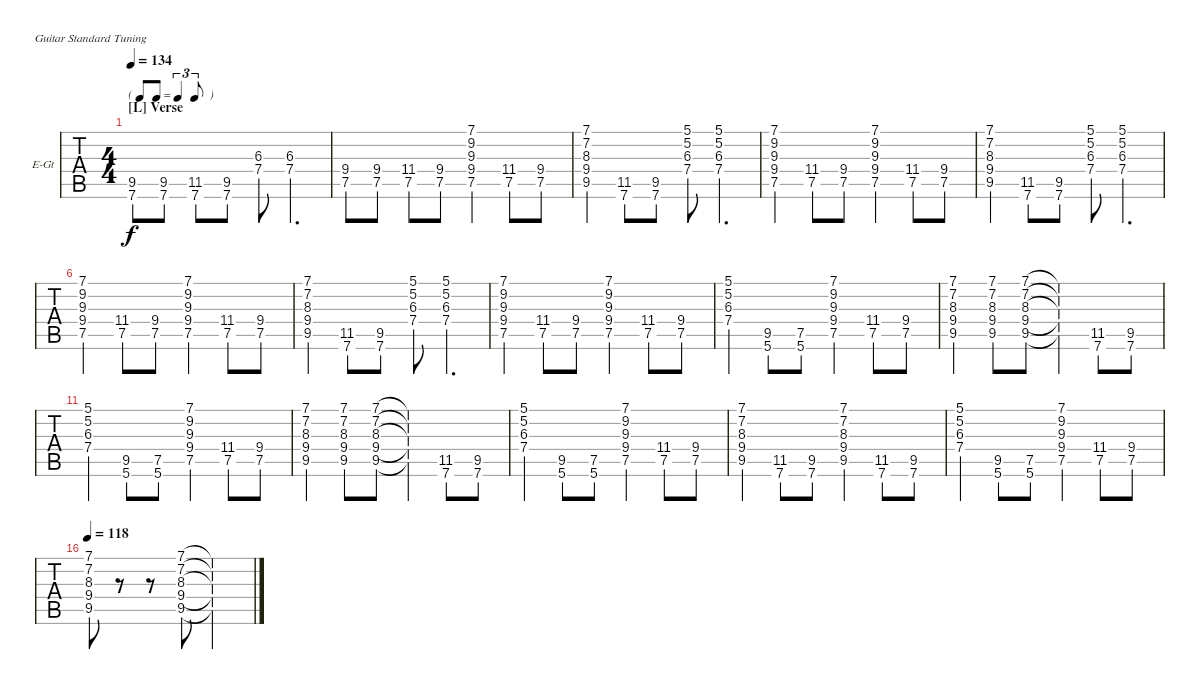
\bracketExtendMode nobrackets
\firstSystemTrackNameOrientation horizontal
\otherSystemsTrackNameOrientation horizontal
\defaultBarNumberDisplay FirstOfSystem
\track ("Standard" "E-Gt") {instrument electricguitarclean}
\staff {tabs}
\tuning (E4 B3 G3 D3 A2 E2)
\ts (4 4)
\tf triplet8th
\section ("L" "Verse")
\tempo 134
\clef g2
\ks b
(9.5 7.6).8{dy f} (9.5 7.6).8 (11.5 7.6).8 (9.5 7.6).8 (6.3 7.4).8 (6.3 7.4).4{d} |
(9.4{st} 7.5{st}).8 (9.4 7.5).8 (11.4 7.5).8 (9.4 7.5).8 (7.1{st} 9.2{st} 9.3{st} 9.4{st} 7.5{st}).4 (11.4 7.5).8 (9.4 7.5).8 |
(7.1{st} 7.2{st} 8.3{st} 9.4{st} 9.5{st}).4 (11.5 7.6).8 (9.5 7.6).8 (5.1 5.2 6.3 7.4).8 (5.1 5.2 6.3 7.4).4{d} |
(7.1{st} 9.2{st} 9.3{st} 9.4{st} 7.5{st}).4 (11.4 7.5).8 (9.4 7.5).8 (7.1{st} 9.2{st} 9.3{st} 9.4{st} 7.5{st}).4 (11.4 7.5).8 (9.4 7.5).8 |
(7.1{st} 7.2{st} 8.3{st} 9.4{st} 9.5{st}).4 (11.5 7.6).8 (9.5 7.6).8 (5.1 5.2 6.3 7.4).8 (5.1 5.2 6.3 7.4).4{d} |
(7.1 9.2 9.3 9.4 7.5).4 (11.4 7.5).8 (9.4 7.5).8 (7.1{st} 9.2{st} 9.3{st} 9.4{st} 7.5{st}).4 (11.4 7.5).8 (9.4 7.5).8 |
(7.1{st} 7.2{st} 8.3{st} 9.4{st} 9.5{st}).4 (11.5 7.6).8 (9.5 7.6).8 (5.1 5.2 6.3 7.4).8 (5.1 5.2 6.3 7.4).4{d} |
(7.1{st} 9.2{st} 9.3{st} 9.4{st} 7.5{st}).4 (11.4 7.5).8 (9.4 7.5).8 (7.1{st} 9.2{st} 9.3{st} 9.4{st} 7.5{st}).4 (11.4 7.5).8 (9.4 7.5).8 |
(5.1 5.2 6.3 7.4).4 (9.5 5.6).8 (7.5 5.6).8 (7.1 9.2 9.3 9.4 7.5).4 (11.4 7.5).8 (9.4 7.5).8 |
(7.1 7.2 8.3 9.4 9.5).4 (7.1 7.2 8.3 9.4 9.5).8 (7.1 7.2 8.3 9.4 9.5).8 (7.1{t} 7.2{t} 8.3{t} 9.4{t} 9.5{t}).4 (11.5 7.6).8 (9.5 7.6).8 |
(5.1 5.2 6.3 7.4).4 (9.5 5.6).8 (7.5 5.6).8 (7.1 9.2 9.3 9.4 7.5).4 (11.4 7.5).8 (9.4 7.5).8 |
(7.1 7.2 8.3 9.4 9.5).4 (7.1 7.2 8.3 9.4 9.5).8 (7.1 7.2 8.3 9.4 9.5).8 (7.1{t} 7.2{t} 8.3{t} 9.4{t} 9.5{t}).4 (11.5 7.6).8 (9.5 7.6).8 |
(5.1 5.2 6.3 7.4).4 (9.5 5.6).8 (7.5 5.6).8 (7.1 9.2 9.3 9.4 7.5).4 (11.4 7.5).8 (9.4 7.5).8 |
(7.1{st} 7.2{st} 8.3{st} 9.4{st} 9.5{st}).4 (11.5 7.6).8 (9.5 7.6).8 (7.1{st} 7.2{st} 8.3{st} 9.4{st} 9.5{st}).4 (11.5 7.6).8 (9.5 7.6).8 |
(5.1 5.2 6.3 7.4).4 (9.5 5.6).8 (7.5 5.6).8 (7.1 9.2 9.3 9.4 7.5).4 (11.4 7.5).8 (9.4 7.5).8 |
\tempo 118
(7.1 7.2 8.3 9.4 9.5).8 r.8 r.8 (7.1 7.2 8.3 9.4 9.5).8 (7.1{t} 7.2{t} 8.3{t} 9.4{t} 9.5{t}).2
